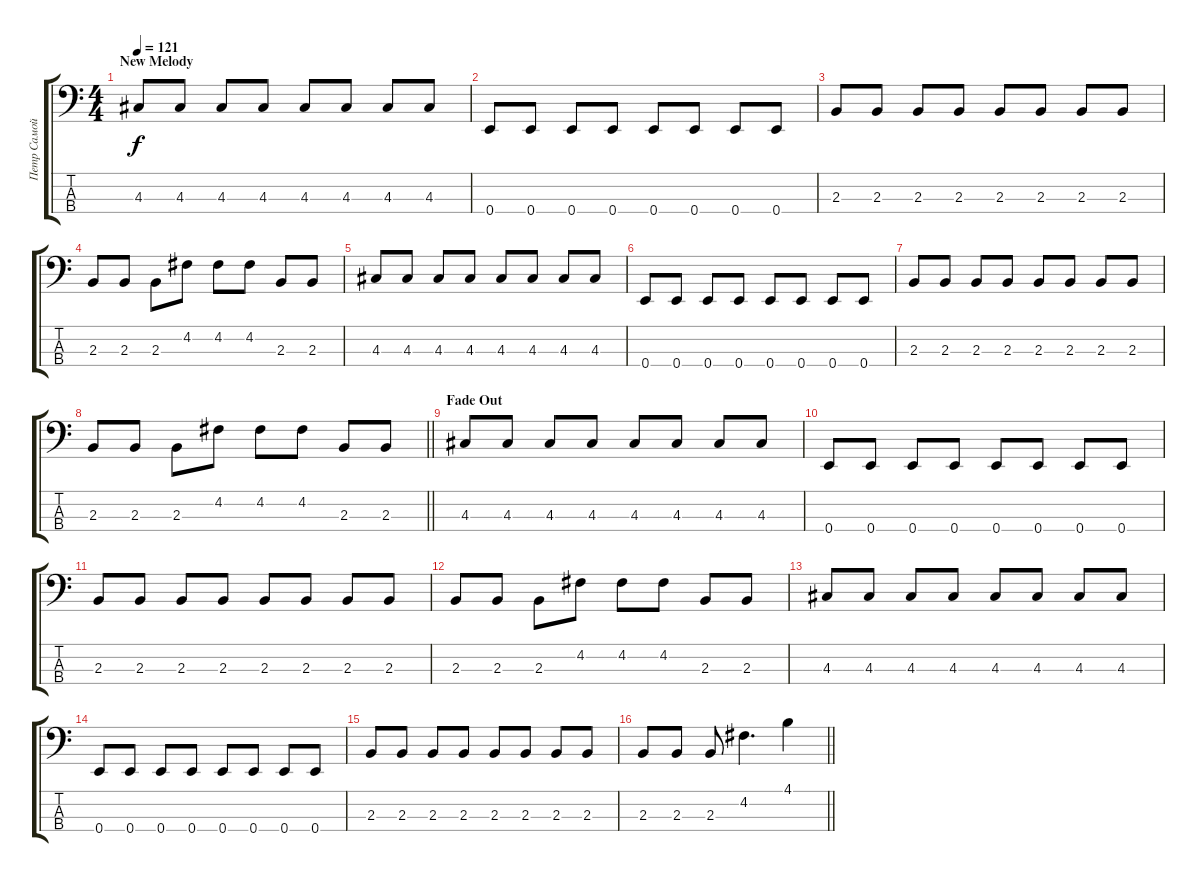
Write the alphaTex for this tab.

\track ("Петр Самойлов" "Петр Самой") {instrument electricbassfinger}
\staff {score tabs}
\tuning (G2 D2 A1 E1) {hide}
\ts (4 4)
\section ("" "New Melody")
\tempo 121
\clef f4
\ks c
4.3.8{dy f} 4.3.8 4.3.8 4.3.8 4.3.8 4.3.8 4.3.8 4.3.8 |
0.4.8 0.4.8 0.4.8 0.4.8 0.4.8 0.4.8 0.4.8 0.4.8 |
2.3.8 2.3.8 2.3.8 2.3.8 2.3.8 2.3.8 2.3.8 2.3.8 |
2.3.8 2.3.8 2.3.8 4.2.8 4.2.8 4.2.8 2.3.8 2.3.8 |
4.3.8 4.3.8 4.3.8 4.3.8 4.3.8 4.3.8 4.3.8 4.3.8 |
0.4.8 0.4.8 0.4.8 0.4.8 0.4.8 0.4.8 0.4.8 0.4.8 |
2.3.8 2.3.8 2.3.8 2.3.8 2.3.8 2.3.8 2.3.8 2.3.8 |
\barLineRight lightlight
2.3.8 2.3.8 2.3.8 4.2.8 4.2.8 4.2.8 2.3.8 2.3.8 |
\section ("" "Fade Out")
4.3.8 4.3.8 4.3.8 4.3.8 4.3.8 4.3.8 4.3.8 4.3.8 |
0.4.8 0.4.8 0.4.8 0.4.8 0.4.8 0.4.8 0.4.8 0.4.8 |
2.3.8 2.3.8 2.3.8 2.3.8 2.3.8 2.3.8 2.3.8 2.3.8 |
2.3.8 2.3.8 2.3.8 4.2.8 4.2.8 4.2.8 2.3.8 2.3.8 |
4.3.8 4.3.8 4.3.8 4.3.8 4.3.8 4.3.8 4.3.8 4.3.8 |
0.4.8 0.4.8 0.4.8 0.4.8 0.4.8 0.4.8 0.4.8 0.4.8 |
2.3.8 2.3.8 2.3.8 2.3.8 2.3.8 2.3.8 2.3.8 2.3.8 |
\barLineRight lightlight
2.3.8 2.3.8 2.3.8 4.2.4{d} 4.1.4
